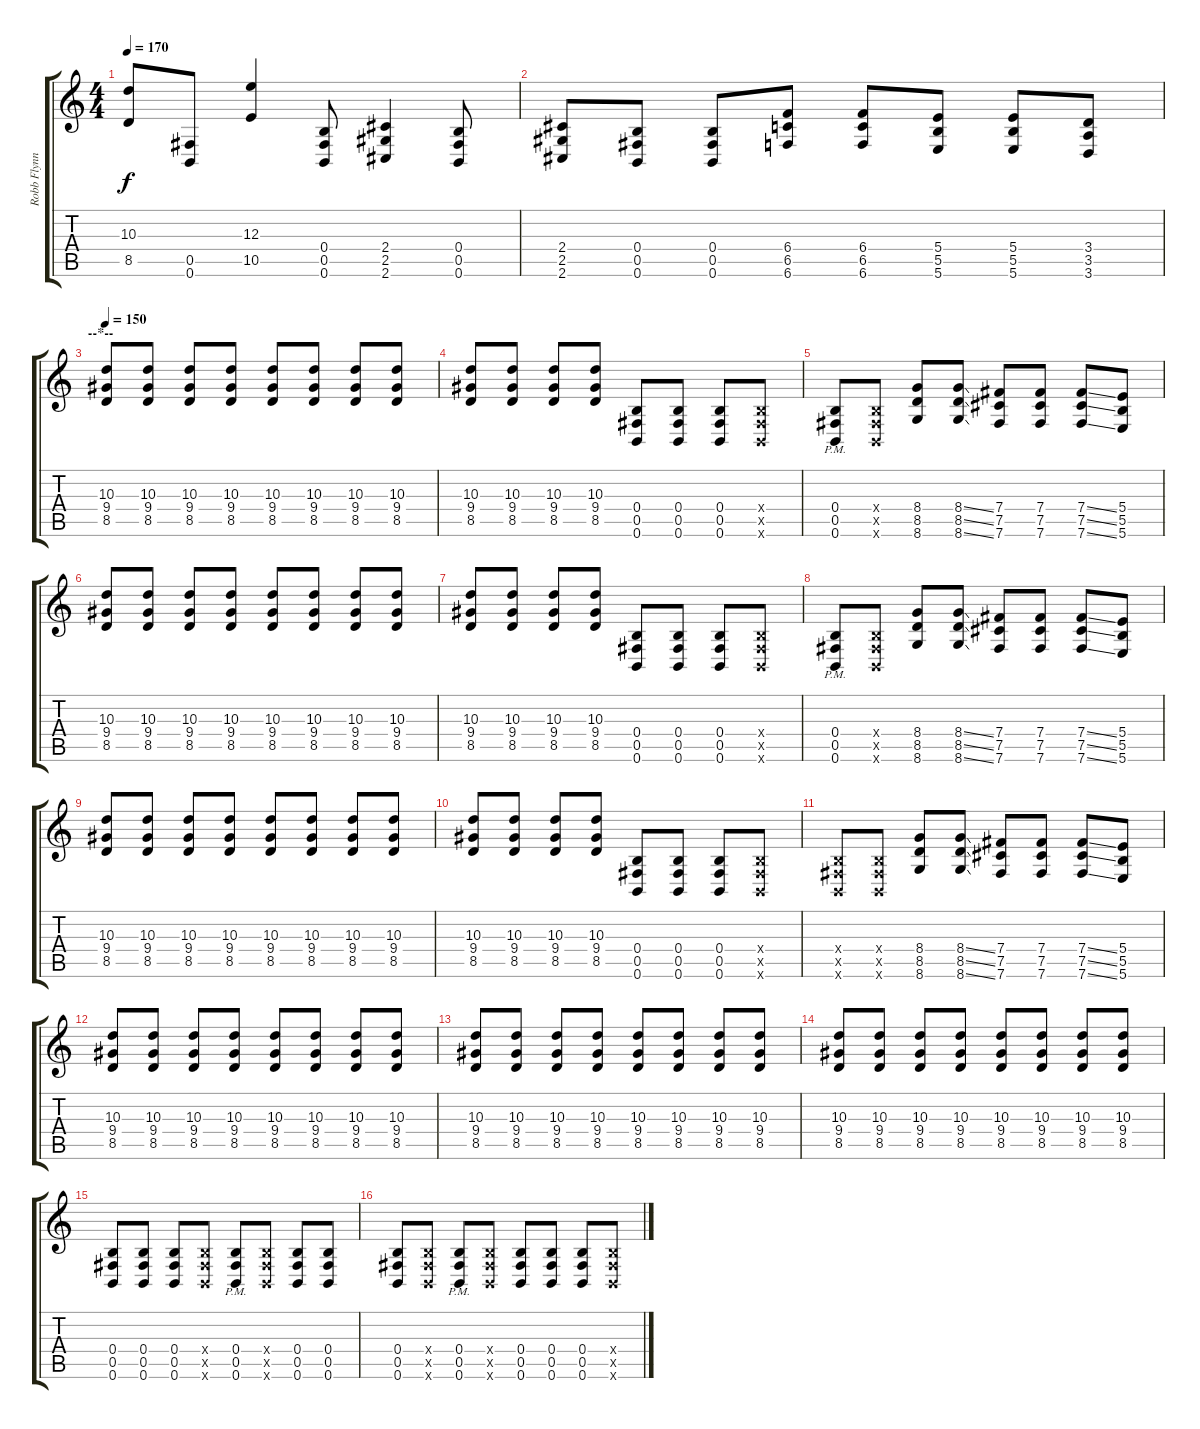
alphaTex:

\track ("Robb Flynn" "Robb Flynn") {instrument distortionguitar}
\staff {score tabs}
\tuning (Db4 Ab3 E3 B2 Gb2 B1) {hide}
\ts (4 4)
\tempo 170
\clef g2
\ks c
(10.3{t} 8.5{t}).8{dy f} (0.5 0.6).8 (12.3 10.5).4 (0.4 0.5 0.6).8 (2.4 2.5 2.6).4 (0.4 0.5 0.6).8 |
(2.4 2.5 2.6).8 (0.4 0.5 0.6).8 (0.4 0.5 0.6).8 (6.4 6.5 6.6).8 (6.4 6.5 6.6).8 (5.4 5.5 5.6).8 (5.4 5.5 5.6).8 (3.4 3.5 3.6).8 |
\section ("" "--*--")
\tempo 150
(10.3 9.4 8.5).8 (10.3 9.4 8.5).8 (10.3 9.4 8.5).8 (10.3 9.4 8.5).8 (10.3 9.4 8.5).8 (10.3 9.4 8.5).8 (10.3 9.4 8.5).8 (10.3 9.4 8.5).8 |
(10.3 9.4 8.5).8 (10.3 9.4 8.5).8 (10.3 9.4 8.5).8 (10.3 9.4 8.5).8 (0.4 0.5 0.6).8 (0.4 0.5 0.6).8 (0.4 0.5 0.6).8 (0.4{x} 0.5{x} 0.6{x}).8 |
(0.4{pm} 0.5{pm} 0.6{pm}).8 (0.4{x} 0.5{x} 0.6{x}).8 (8.4 8.5 8.6).8 (8.4{ss} 8.5{ss} 8.6{ss}).8 (7.4 7.5 7.6).8 (7.4 7.5 7.6).8 (7.4{ss} 7.5{ss} 7.6{ss}).8 (5.4 5.5 5.6).8 |
(10.3 9.4 8.5).8 (10.3 9.4 8.5).8 (10.3 9.4 8.5).8 (10.3 9.4 8.5).8 (10.3 9.4 8.5).8 (10.3 9.4 8.5).8 (10.3 9.4 8.5).8 (10.3 9.4 8.5).8 |
(10.3 9.4 8.5).8 (10.3 9.4 8.5).8 (10.3 9.4 8.5).8 (10.3 9.4 8.5).8 (0.4 0.5 0.6).8 (0.4 0.5 0.6).8 (0.4 0.5 0.6).8 (0.4{x} 0.5{x} 0.6{x}).8 |
(0.4{pm} 0.5{pm} 0.6{pm}).8 (0.4{x} 0.5{x} 0.6{x}).8 (8.4 8.5 8.6).8 (8.4{ss} 8.5{ss} 8.6{ss}).8 (7.4 7.5 7.6).8 (7.4 7.5 7.6).8 (7.4{ss} 7.5{ss} 7.6{ss}).8 (5.4 5.5 5.6).8 |
(10.3 9.4 8.5).8 (10.3 9.4 8.5).8 (10.3 9.4 8.5).8 (10.3 9.4 8.5).8 (10.3 9.4 8.5).8 (10.3 9.4 8.5).8 (10.3 9.4 8.5).8 (10.3 9.4 8.5).8 |
(10.3 9.4 8.5).8 (10.3 9.4 8.5).8 (10.3 9.4 8.5).8 (10.3 9.4 8.5).8 (0.4 0.5 0.6).8 (0.4 0.5 0.6).8 (0.4 0.5 0.6).8 (0.4{x} 0.5{x} 0.6{x}).8 |
(0.4{x} 0.5{x} 0.6{x}).8 (0.4{x} 0.5{x} 0.6{x}).8 (8.4 8.5 8.6).8 (8.4{ss} 8.5{ss} 8.6{ss}).8 (7.4 7.5 7.6).8 (7.4 7.5 7.6).8 (7.4{ss} 7.5{ss} 7.6{ss}).8 (5.4 5.5 5.6).8 |
(10.3 9.4 8.5).8 (10.3 9.4 8.5).8 (10.3 9.4 8.5).8 (10.3 9.4 8.5).8 (10.3 9.4 8.5).8 (10.3 9.4 8.5).8 (10.3 9.4 8.5).8 (10.3 9.4 8.5).8 |
(10.3 9.4 8.5).8 (10.3 9.4 8.5).8 (10.3 9.4 8.5).8 (10.3 9.4 8.5).8 (10.3 9.4 8.5).8 (10.3 9.4 8.5).8 (10.3 9.4 8.5).8 (10.3 9.4 8.5).8 |
(10.3 9.4 8.5).8 (10.3 9.4 8.5).8 (10.3 9.4 8.5).8 (10.3 9.4 8.5).8 (10.3 9.4 8.5).8 (10.3 9.4 8.5).8 (10.3 9.4 8.5).8 (10.3 9.4 8.5).8 |
(0.4 0.5 0.6).8 (0.4 0.5 0.6).8 (0.4 0.5 0.6).8 (0.4{x} 0.5{x} 0.6{x}).8 (0.4{pm} 0.5{pm} 0.6{pm}).8 (0.4{x} 0.5{x} 0.6{x}).8 (0.4 0.5 0.6).8 (0.4 0.5 0.6).8 |
(0.4 0.5 0.6).8 (0.4{x} 0.5{x} 0.6{x}).8 (0.4{pm} 0.5{pm} 0.6{pm}).8 (0.4{x} 0.5{x} 0.6{x}).8 (0.4 0.5 0.6).8 (0.4 0.5 0.6).8 (0.4 0.5 0.6).8 (0.4{x} 0.5{x} 0.6{x}).8
